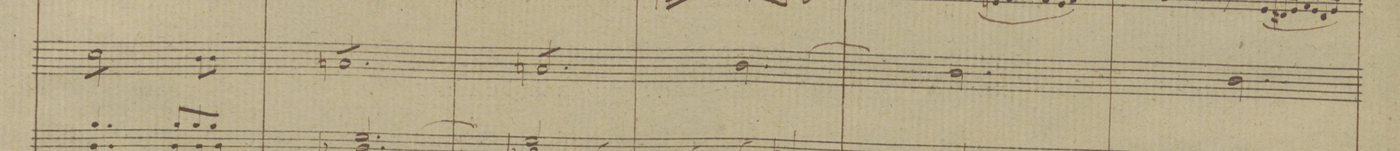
**kern	**dynam
*I"Viole	*
*clefC3	*
*k[b-]	*
*M3/4	*
8d\L	.
8d\	.
8d\	.
8d\J	.
*Xtremolo	*
8c\L	.
8c\J	.
=63	=63
*tremolo	*
8Bn/L	ff
8B/	.
8B/	.
8B/	.
8B/	.
8B/J	.
=64	=64
8Bn/L	.
8B/	.
8B/	.
8B/	.
8B/	.
8B/J	.
=65	=65
[2.c\	p
=66	=66
2.c\]	.
=67	=67
2.c\	.
=68	=68
*-	*-
